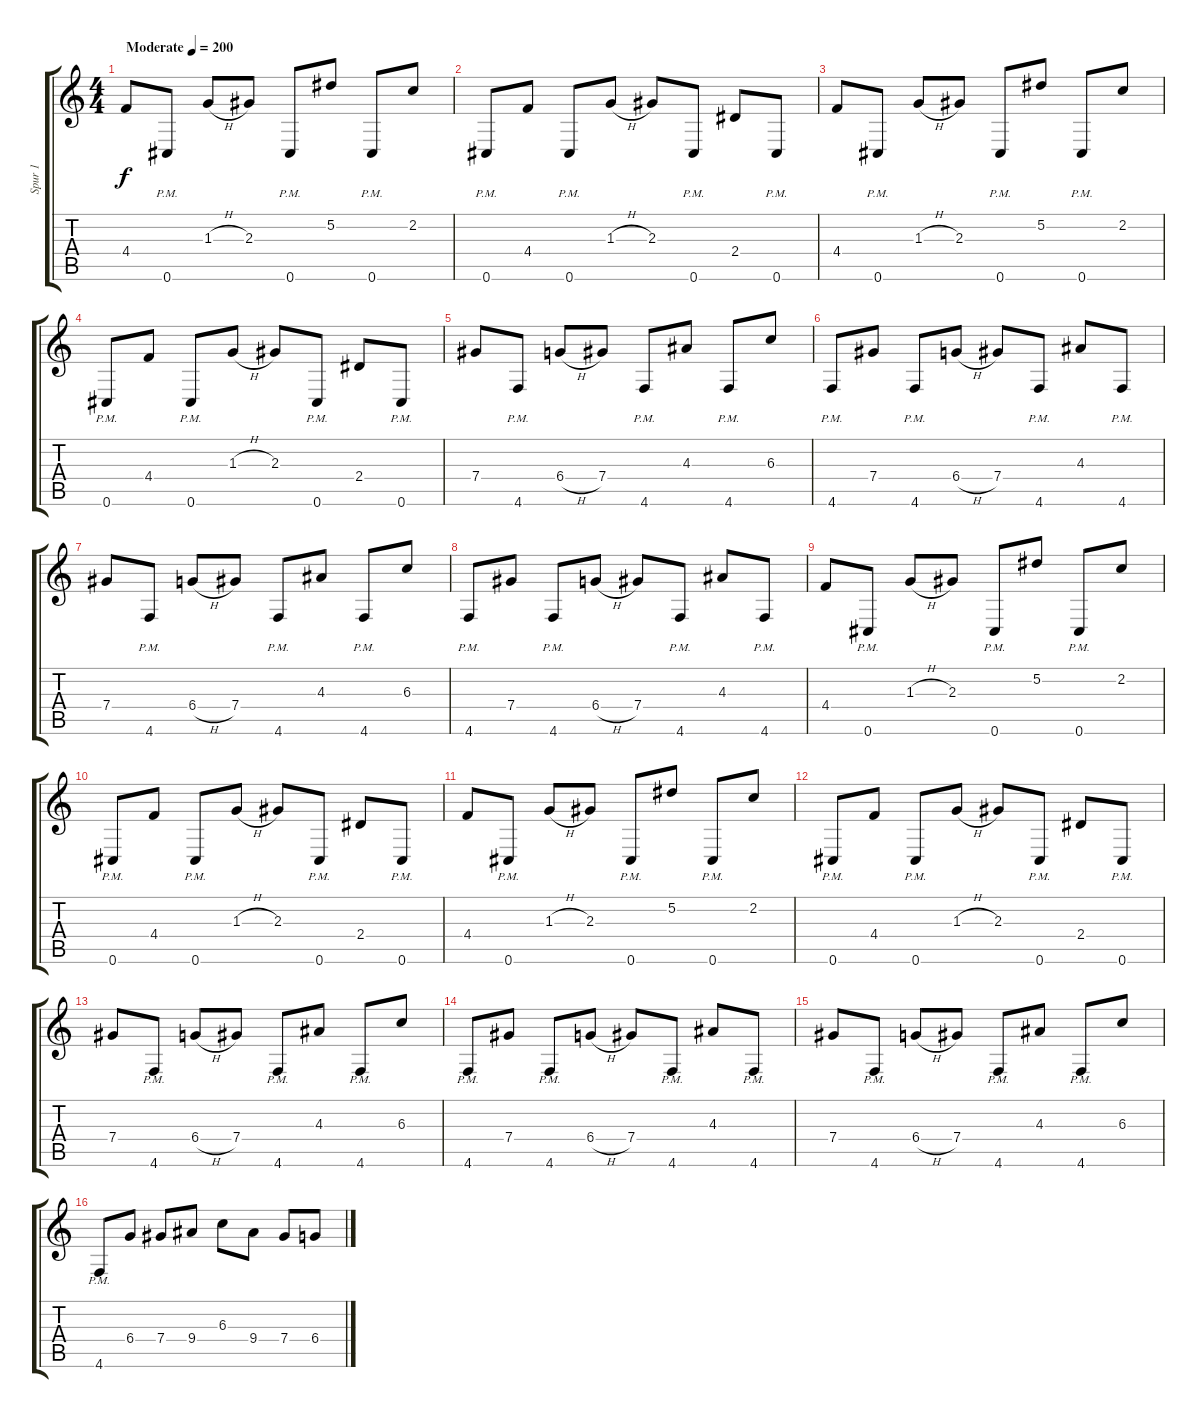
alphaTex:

\track ("Spur 1" "Spur 1") {instrument distortionguitar}
\staff {score tabs}
\tuning (Eb4 Bb3 Gb3 Db3 Ab2 Db2) {hide}
\ts (4 4)
\tempo (200 "Moderate")
\clef g2
\ks c
4.4.8{dy f instrument distortionguitar} 0.6{pm}.8 1.3{h}.8 2.3.8 0.6{pm}.8 5.2.8 0.6{pm}.8 2.2.8 |
0.6{pm}.8 4.4.8 0.6{pm}.8 1.3{h}.8 2.3.8 0.6{pm}.8 2.4.8 0.6{pm}.8 |
4.4.8 0.6{pm}.8 1.3{h}.8 2.3.8 0.6{pm}.8 5.2.8 0.6{pm}.8 2.2.8 |
0.6{pm}.8 4.4.8 0.6{pm}.8 1.3{h}.8 2.3.8 0.6{pm}.8 2.4.8 0.6{pm}.8 |
7.4.8 4.6{pm}.8 6.4{h}.8 7.4.8 4.6{pm}.8 4.3.8 4.6{pm}.8 6.3.8 |
4.6{pm}.8 7.4.8 4.6{pm}.8 6.4{h}.8 7.4.8 4.6{pm}.8 4.3.8 4.6{pm}.8 |
7.4.8 4.6{pm}.8 6.4{h}.8 7.4.8 4.6{pm}.8 4.3.8 4.6{pm}.8 6.3.8 |
4.6{pm}.8 7.4.8 4.6{pm}.8 6.4{h}.8 7.4.8 4.6{pm}.8 4.3.8 4.6{pm}.8 |
4.4.8 0.6{pm}.8 1.3{h}.8 2.3.8 0.6{pm}.8 5.2.8 0.6{pm}.8 2.2.8 |
0.6{pm}.8 4.4.8 0.6{pm}.8 1.3{h}.8 2.3.8 0.6{pm}.8 2.4.8 0.6{pm}.8 |
4.4.8 0.6{pm}.8 1.3{h}.8 2.3.8 0.6{pm}.8 5.2.8 0.6{pm}.8 2.2.8 |
0.6{pm}.8 4.4.8 0.6{pm}.8 1.3{h}.8 2.3.8 0.6{pm}.8 2.4.8 0.6{pm}.8 |
7.4.8 4.6{pm}.8 6.4{h}.8 7.4.8 4.6{pm}.8 4.3.8 4.6{pm}.8 6.3.8 |
4.6{pm}.8 7.4.8 4.6{pm}.8 6.4{h}.8 7.4.8 4.6{pm}.8 4.3.8 4.6{pm}.8 |
7.4.8 4.6{pm}.8 6.4{h}.8 7.4.8 4.6{pm}.8 4.3.8 4.6{pm}.8 6.3.8 |
4.6{pm}.8 6.4.8 7.4.8 9.4.8 6.3.8 9.4.8 7.4.8 6.4.8
